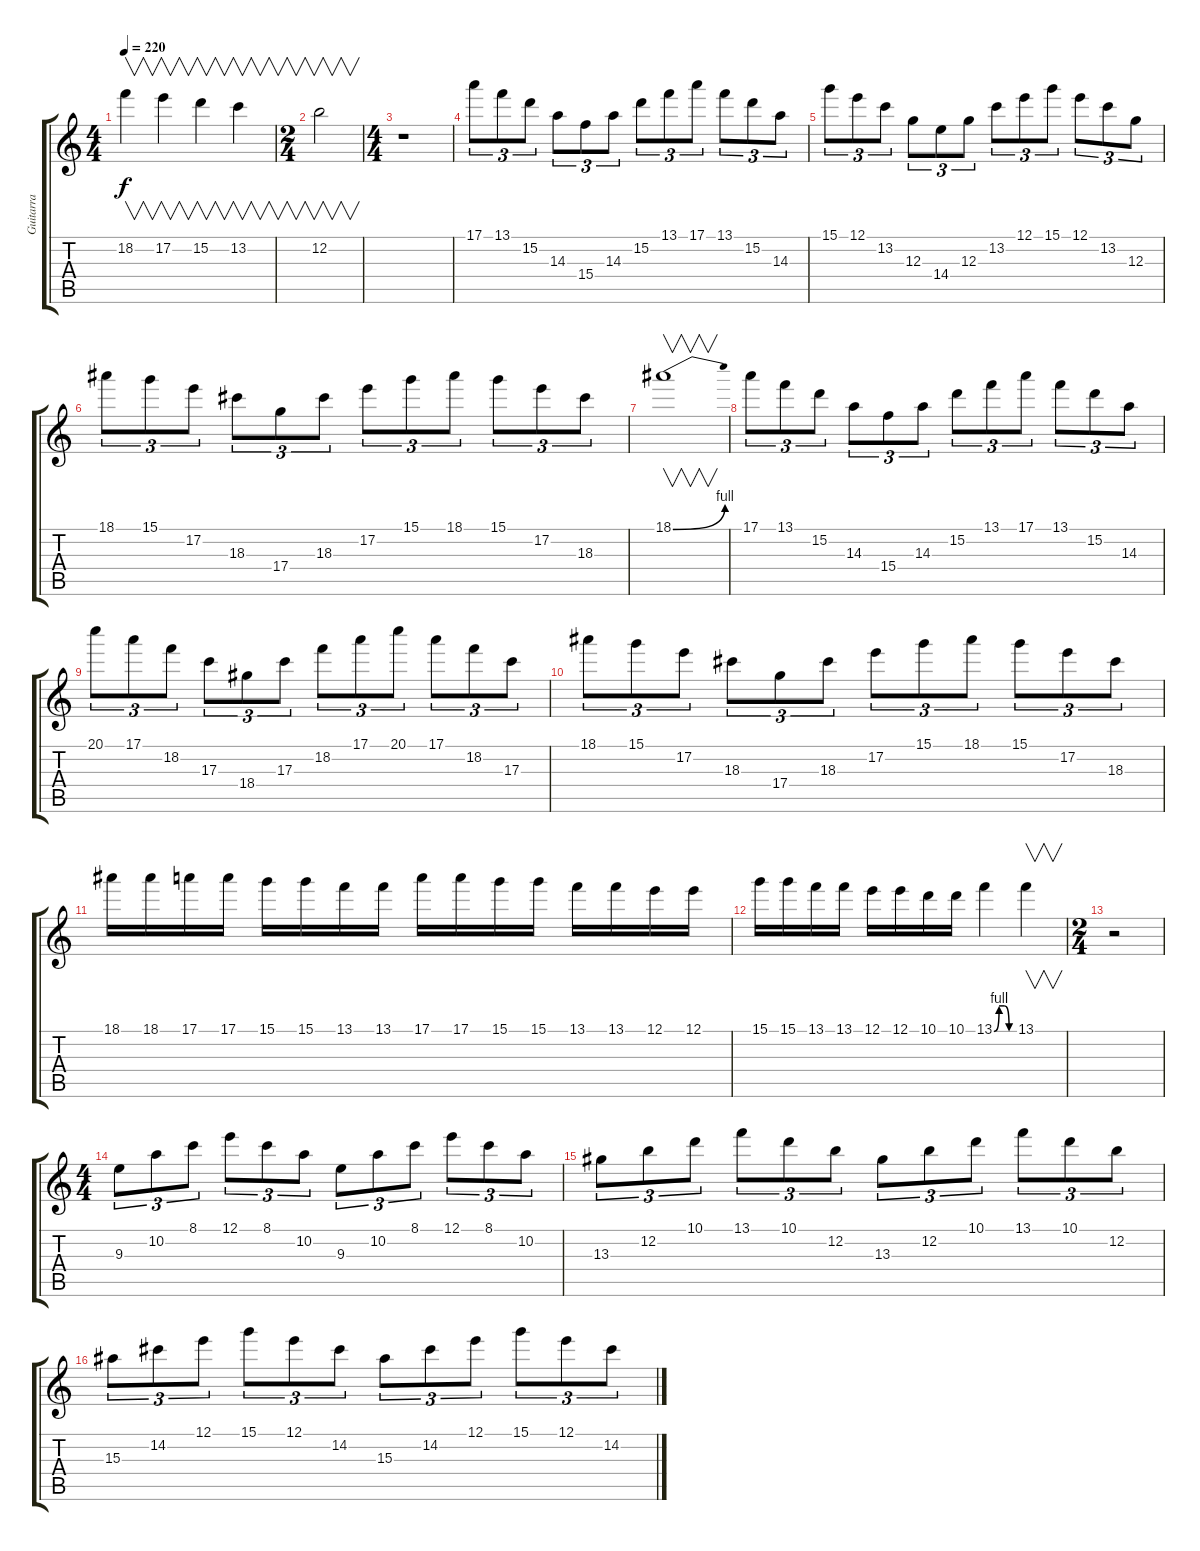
\track ("Guitarra" "Guitarra") {instrument overdrivenguitar}
\staff {score tabs}
\tuning (E4 B3 G3 D3 A2 E2) {hide}
\ts (4 4)
\tempo 220
\clef g2
\ks c
18.2.4{v dy f} 17.2.4{v} 15.2.4{v} 13.2.4{v} |
\ts (2 4)
12.2.2{v} |
\ts (4 4)
r.1 |
17.1.8{tu (3 2)} 13.1.8{tu (3 2)} 15.2.8{tu (3 2)} 14.3.8{tu (3 2)} 15.4.8{tu (3 2)} 14.3.8{tu (3 2)} 15.2.8{tu (3 2)} 13.1.8{tu (3 2)} 17.1.8{tu (3 2)} 13.1.8{tu (3 2)} 15.2.8{tu (3 2)} 14.3.8{tu (3 2)} |
15.1.8{tu (3 2)} 12.1.8{tu (3 2)} 13.2.8{tu (3 2)} 12.3.8{tu (3 2)} 14.4.8{tu (3 2)} 12.3.8{tu (3 2)} 13.2.8{tu (3 2)} 12.1.8{tu (3 2)} 15.1.8{tu (3 2)} 12.1.8{tu (3 2)} 13.2.8{tu (3 2)} 12.3.8{tu (3 2)} |
18.1.8{tu (3 2)} 15.1.8{tu (3 2)} 17.2.8{tu (3 2)} 18.3.8{tu (3 2)} 17.4.8{tu (3 2)} 18.3.8{tu (3 2)} 17.2.8{tu (3 2)} 15.1.8{tu (3 2)} 18.1.8{tu (3 2)} 15.1.8{tu (3 2)} 17.2.8{tu (3 2)} 18.3.8{tu (3 2)} |
18.1{be (bend 0 0 60 4)}.1{v} |
17.1.8{tu (3 2)} 13.1.8{tu (3 2)} 15.2.8{tu (3 2)} 14.3.8{tu (3 2)} 15.4.8{tu (3 2)} 14.3.8{tu (3 2)} 15.2.8{tu (3 2)} 13.1.8{tu (3 2)} 17.1.8{tu (3 2)} 13.1.8{tu (3 2)} 15.2.8{tu (3 2)} 14.3.8{tu (3 2)} |
20.1.8{tu (3 2)} 17.1.8{tu (3 2)} 18.2.8{tu (3 2)} 17.3.8{tu (3 2)} 18.4.8{tu (3 2)} 17.3.8{tu (3 2)} 18.2.8{tu (3 2)} 17.1.8{tu (3 2)} 20.1.8{tu (3 2)} 17.1.8{tu (3 2)} 18.2.8{tu (3 2)} 17.3.8{tu (3 2)} |
18.1.8{tu (3 2)} 15.1.8{tu (3 2)} 17.2.8{tu (3 2)} 18.3.8{tu (3 2)} 17.4.8{tu (3 2)} 18.3.8{tu (3 2)} 17.2.8{tu (3 2)} 15.1.8{tu (3 2)} 18.1.8{tu (3 2)} 15.1.8{tu (3 2)} 17.2.8{tu (3 2)} 18.3.8{tu (3 2)} |
18.1.16 18.1.16 17.1.16 17.1.16 15.1.16 15.1.16 13.1.16 13.1.16 17.1.16 17.1.16 15.1.16 15.1.16 13.1.16 13.1.16 12.1.16 12.1.16 |
15.1.16 15.1.16 13.1.16 13.1.16 12.1.16 12.1.16 10.1.16 10.1.16 13.1{be (custom 0 0 15 4 30 4 45 0 60 0)}.4 13.1.4{v} |
\ts (2 4)
r.2 |
\ts (4 4)
9.3.8{tu (3 2)} 10.2.8{tu (3 2)} 8.1.8{tu (3 2)} 12.1.8{tu (3 2)} 8.1.8{tu (3 2)} 10.2.8{tu (3 2)} 9.3.8{tu (3 2)} 10.2.8{tu (3 2)} 8.1.8{tu (3 2)} 12.1.8{tu (3 2)} 8.1.8{tu (3 2)} 10.2.8{tu (3 2)} |
13.3.8{tu (3 2)} 12.2.8{tu (3 2)} 10.1.8{tu (3 2)} 13.1.8{tu (3 2)} 10.1.8{tu (3 2)} 12.2.8{tu (3 2)} 13.3.8{tu (3 2)} 12.2.8{tu (3 2)} 10.1.8{tu (3 2)} 13.1.8{tu (3 2)} 10.1.8{tu (3 2)} 12.2.8{tu (3 2)} |
15.3.8{tu (3 2)} 14.2.8{tu (3 2)} 12.1.8{tu (3 2)} 15.1.8{tu (3 2)} 12.1.8{tu (3 2)} 14.2.8{tu (3 2)} 15.3.8{tu (3 2)} 14.2.8{tu (3 2)} 12.1.8{tu (3 2)} 15.1.8{tu (3 2)} 12.1.8{tu (3 2)} 14.2.8{tu (3 2)}
